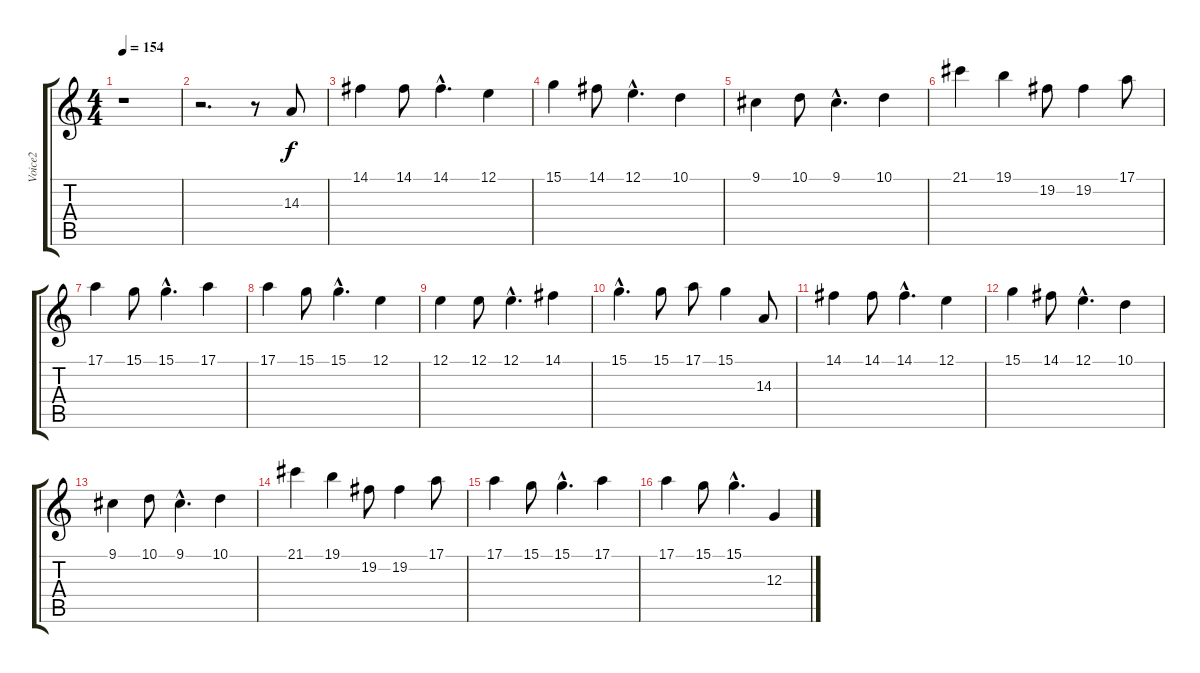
\track ("Voice2" "Voice2") {instrument lead6voice}
\staff {score tabs}
\tuning (E4 B3 G3 D3 A2 E2) {hide}
\ts (4 4)
\tempo 154
\clef g2
\ks c
r.1{dy f instrument lead6voice} |
r.2{d} r.8 14.3.8 |
14.1.4 14.1.8 14.1{hac}.4{d} 12.1.4 |
15.1.4 14.1.8 12.1{hac}.4{d} 10.1.4 |
9.1.4 10.1.8 9.1{hac}.4{d} 10.1.4 |
21.1.4 19.1.4 19.2.8 19.2.4 17.1.8 |
17.1.4 15.1.8 15.1{hac}.4{d} 17.1.4 |
17.1.4 15.1.8 15.1{hac}.4{d} 12.1.4 |
12.1.4 12.1.8 12.1{hac}.4{d} 14.1.4 |
15.1{hac}.4{d} 15.1.8 17.1.8 15.1.4 14.3.8 |
14.1.4 14.1.8 14.1{hac}.4{d} 12.1.4 |
15.1.4 14.1.8 12.1{hac}.4{d} 10.1.4 |
9.1.4 10.1.8 9.1{hac}.4{d} 10.1.4 |
21.1.4 19.1.4 19.2.8 19.2.4 17.1.8 |
17.1.4 15.1.8 15.1{hac}.4{d} 17.1.4 |
17.1.4 15.1.8 15.1{hac}.4{d} 12.3.4
